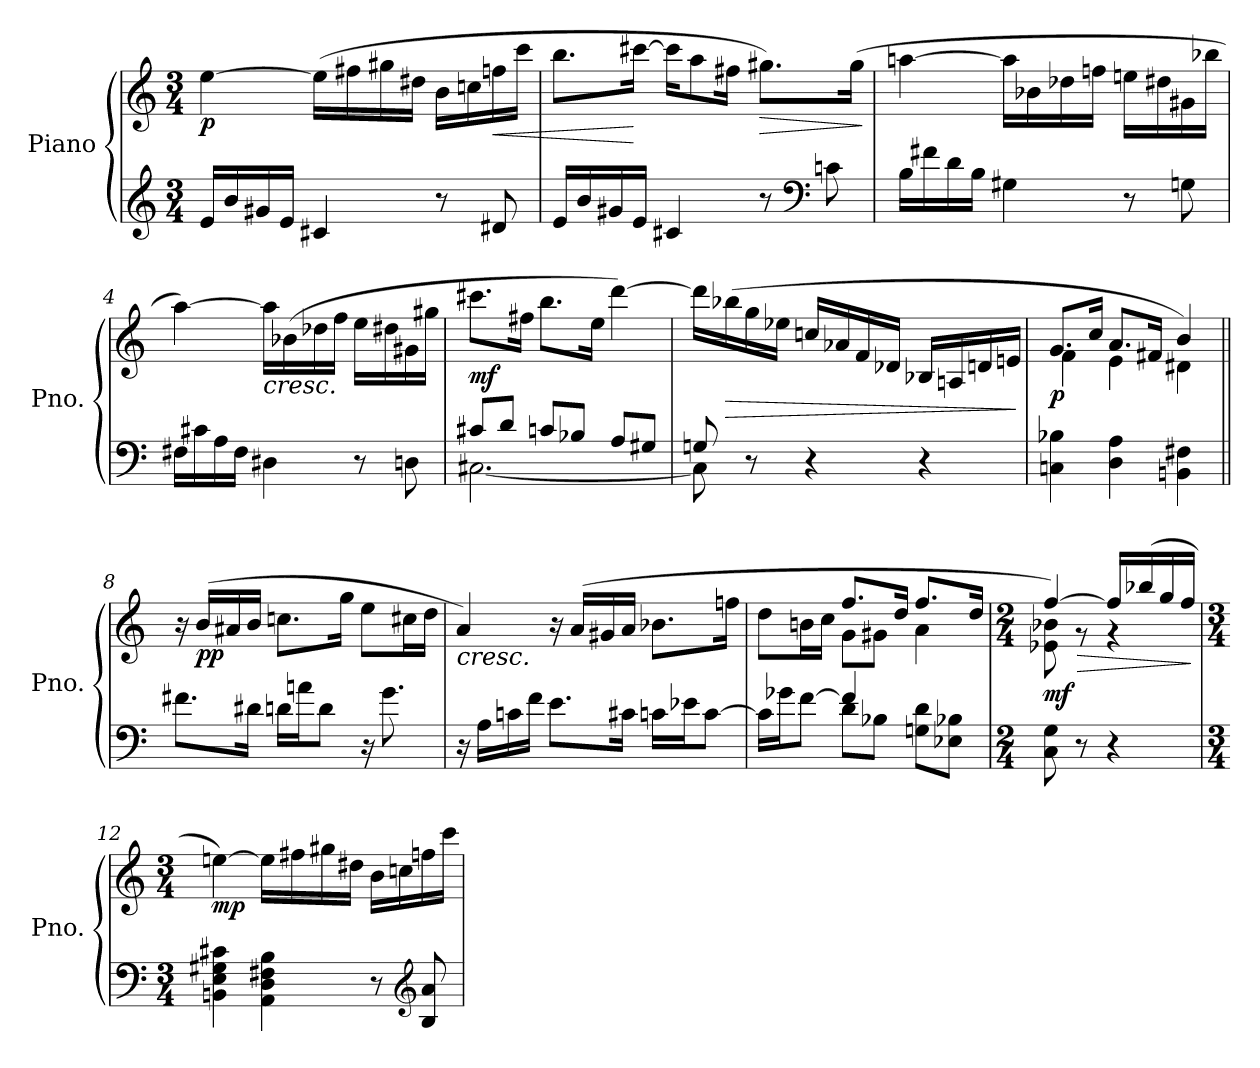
**kern	**kern	**dynam
*part1	*part1	*part1
*staff2	*staff1	*staff1/2
*I"Piano	*	*
*I'Pno.	*	*
*clefG2	*clefG2	*
*k[]	*k[]	*
*M3/4	*M3/4	*
*MM80	*MM80	*
=1	=1	=1
!	!	!LO:DY:b
16e/LL	[4ee\	p
16b/	.	.
16g#X/	.	.
16e/JJ	.	.
4c#X/	(>16ee\LL]	.
.	16ff#X\	.
.	16gg#X\	.
.	16dd#X\JJ	.
8r	16b\LL	.
.	16ccn\	.
!	!	!LO:HP:b
8d#X/	16ffn\	<
.	16ccc\JJ	.
=2	=2	=2
16e/LL	8.bb\L	.
16b/	.	.
16g#X/	.	.
16e/JJ	[16ccc#X\Jk	[
4c#X/	16ccc#\KL]	.
.	8aa\	.
.	16ff#X\Jk	.
!	!	!LO:HP:b
8r	8.gg#X\L)	>
*clefF4	*	*
8cn\	.	.
.	(>16gg#\Jk	.
.	.	]
=3	=3	=3
16B\LL	[4aan\	.
16f#X\	.	.
16d\	.	.
16B\JJ	.	.
4G#X\	16aa\LL]	.
.	16b-X\	.
.	16dd-X\	.
.	16ffn\JJ	.
8r	16een\LL	.
.	16dd#X\	.
8Gn\	16g#X\	.
.	16bb-X\JJ	.
!!LO:LB:g=z
=4	=4	=4
16F#X\LL	[4aa\)	.
16c#X\	.	.
16A\	.	.
16F#\JJ	.	.
!	!LO:TX:b:i:t=cresc.	!
4D#X\	16aa\LL]	.
.	(>16b-X\	.
.	16dd-X\	.
.	16ff\JJ	.
8r	16ee\LL	.
.	16dd#X\	.
8Dn\	16g#X\	.
.	16gg#X\JJ	.
=5	=5	=5
*^	*	*
!	!	!	!LO:DY:b
8c#X/L	[2.C#X\	8.ccc#X\L	mf
8d/J	.	.	.
.	.	16ff#X\Jk	.
8cn/L	.	8.bb\L	.
8B-X/J	.	.	.
.	.	16ee\Jk	.
8A/L	.	[4ddd\)	.
8G#X/J	.	.	.
=6	=6	=6	=6
8Gn/	8C#\]	16ddd\LL]	.
!	!	!	!LO:HP:b
.	.	(>16bb-X\	>
8r	2ryy	16gg\	.
.	.	16ee-X\JJ	.
4r	.	16ccn/LL	.
.	.	16a-X/	.
.	.	16f/	.
.	.	16d-X/JJ	.
4r	.	16B-X/LL	.
.	.	16An/	.
.	8ryy	16dn/	.
.	.	16en/JJ	.
*v	*v	*	*
.	.	]
=7	=7	=7
*	*^	*
!	!	!	!LO:DY:b
4Cn\ 4B-X\	8.g/L	4f\	p
.	16cc/Jk	.	.
4D\ 4A\	8.a/L	4e\	.
.	16f#X/Jk	.	.
4BBn\ 4F#X\	4b/)	4d#X\	.
*	*v	*v	*
!!LO:LB:g=z
=8||	=8||	=8||
8.f#X\L	16r	.
!	!	!LO:DY:b
.	(>16b/LL	pp
.	16a#X/	.
16d#X\Jk	16b/JJ	.
16dn\LL	8.ccn\L	.
16an\J	.	.
8d\J	.	.
.	16gg\Jk	.
16r	8ee\L	.
8.g\	.	.
.	16cc#X\L	.
.	16dd\JJ	.
=9	=9	=9
!	!LO:TX:b:i:t=cresc.	!
16r	4a/)	.
16A\LL	.	.
16cn\	.	.
16f\JJ	.	.
8.e\L	16r	.
.	(>16a/LL	.
.	16g#X/	.
16c#X\Jk	16a/JJ	.
16cn\LL	8.b-X\L	.
16e-X\J	.	.
[8c\J	.	.
.	16ffn\Jk	.
=10	=10	=10
*^	*^	*
16c\LL]	4ryy	8dd\L	4ryy	.
16g-X\J	.	.	.	.
[8f\J	.	16bn\L	.	.
.	.	16cc\JJ	.	.
4f/]	8d\L	8.ff/L	8g\L	.
.	8B-X\J	.	8g#X\J	.
.	.	16dd/Jk	.	.
8Gn\ 8d\L	4ryy	8.ff/L	4a\	.
8E-X\ 8B-X\J	.	.	.	.
.	.	16dd/Jk	.	.
*v	*v	*	*	*
=11	=11	=11	=11
*M2/4	*M2/4	*	*
!	!	!	!LO:HP:b
!	!	!	!LO:DY:n=1:b
8C\ 8G\	[4ff/)	8e-X\ 8b-X\	> mf
8r	.	8r	.
4r	16ff/LL]	4r	.
.	(>16bb-X/	.	.
.	16gg/	.	.
.	16ff/JJ	.	.
*	*v	*v	*
.	.	]
!!LO:LB:g=z
=12	=12	=12
*M3/4	*M3/4	*
!	!	!LO:DY:b
4BBn\ 4E\ 4G#X\ 4c#X\	[4een\)	mp
4AA\ 4D\ 4F#X\ 4B\	16ee\LL]	.
.	16ff#X\	.
.	16gg#X\	.
.	16dd#X\JJ	.
8r	16b\LL	.
.	16ccn\	.
*clefG2	*	*
8B/ 8a/	16ffn\	.
.	16ccc\JJ	.
=	=	=
*-	*-	*-
